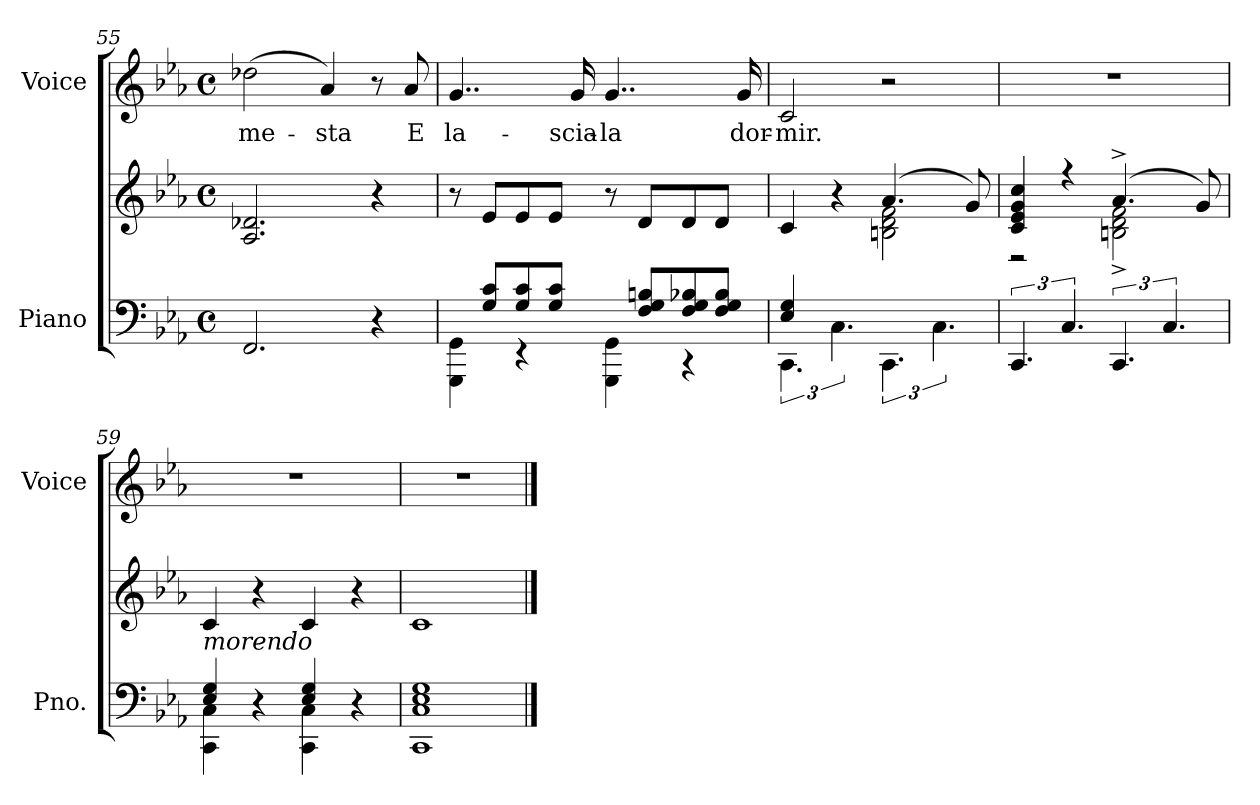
**kern	**kern	**kern	**text
*part2	*part2	*part1	*part1
*staff3	*staff2	*staff1	*staff1
*I"Piano	*	*I"Voice	*
*I'Pno.	*	*I'Voice	*
!!LO:LB:g=z
*clefF4	*clefG2	*clefG2	*
*k[b-e-a-]	*k[b-e-a-]	*k[b-e-a-]	*
*E-:	*E-:	*E-:	*
*M4/4	*M4/4	*M4/4	*
*met(c)	*met(c)	*met(c)	*
=55	=55	=55	=55
!	!	!	!LO:LY:b:color=#000000
2.FFi/	2.A-i/ 2.d-Xi	(2dd-Xi\	-me-
!	!	!	!LO:LY:b:color=#000000
.	.	4a-i/)	-sta
4r	4r	8r	.
!	!	!	!LO:LY:b:color=#000000
.	.	8a-i/	E
=56	=56	=56	=56
*^	*^	*	*
!	!	!	!	!	!LO:LY:b:color=#000000
8ryy	4GGGi\ 4GGi	8r	8ryy	4..gi/	la-
8Gi/ 8ciL	.	8e-i/L	4.ryy	.	.
8Gi/ 8ci	4r	8e-i/	.	.	.
8Gi/ 8ciJ	.	8e-i/J	.	.	.
!	!	!	!	!	!LO:LY:b:color=#000000
.	.	.	.	16gi/	-scia-
!	!	!	!	!	!LO:LY:b:color=#000000
8ryy	4GGGi\ 4GGi	8r	8ryy	4..gi/	-la
8Fi/ 8Gi 8BniL	.	8di/L	4.ryy	.	.
8Fi/ 8Gi 8B-Xi	4r	8di/	.	.	.
8Fi/ 8Gi 8B-iJ	.	8di/J	.	.	.
!	!	!	!	!	!LO:LY:b:color=#000000
.	.	.	.	16gi/	dor-
=57	=57	=57	=57	=57	=57
!	!	!	!	!	!LO:LY:b:color=#000000
4E-i/ 4Gi	6.CCi\	4ci/	4ryy	2ci/	-mir.
2.ryy	6.Ci\	4r	4ryy	.	.
.	6.CCi\	(4.a-i/	2Bni\ 2di 2fi	2r	.
.	6.Ci\	.	.	.	.
.	.	8gi/)	.	.	.
*v	*v	*	*	*	*
=58	=58	=58	=58	=58
6.CCi/	4ci/ 4e-i 4gi 4cci	2r	1r	.
6.Ci/	4r	.	.	.
6.CCi/	(4.a-^i/	2Bni\^ 2di^ 2fi^	.	.
6.Ci/	.	.	.	.
.	8gi/)	.	.	.
*	*v	*v	*	*
=59	=59	=59	=59
*^	*	*	*
!	!	!LO:TX:b:i:t=morendo	!	!
4E-i/ 4Gi	4CCi\ 4Ci	4ci/	1r	.
4r	4ryy	4r	.	.
4E-i/ 4Gi	4CCi\ 4Ci	4ci/	.	.
4r	4ryy	4r	.	.
=60	=60	=60	=60	=60
1Ci 1E-i 1Gi	1CCi	1ci	1r	.
*v	*v	*	*	*
==	==	==	==
*-	*-	*-	*-
